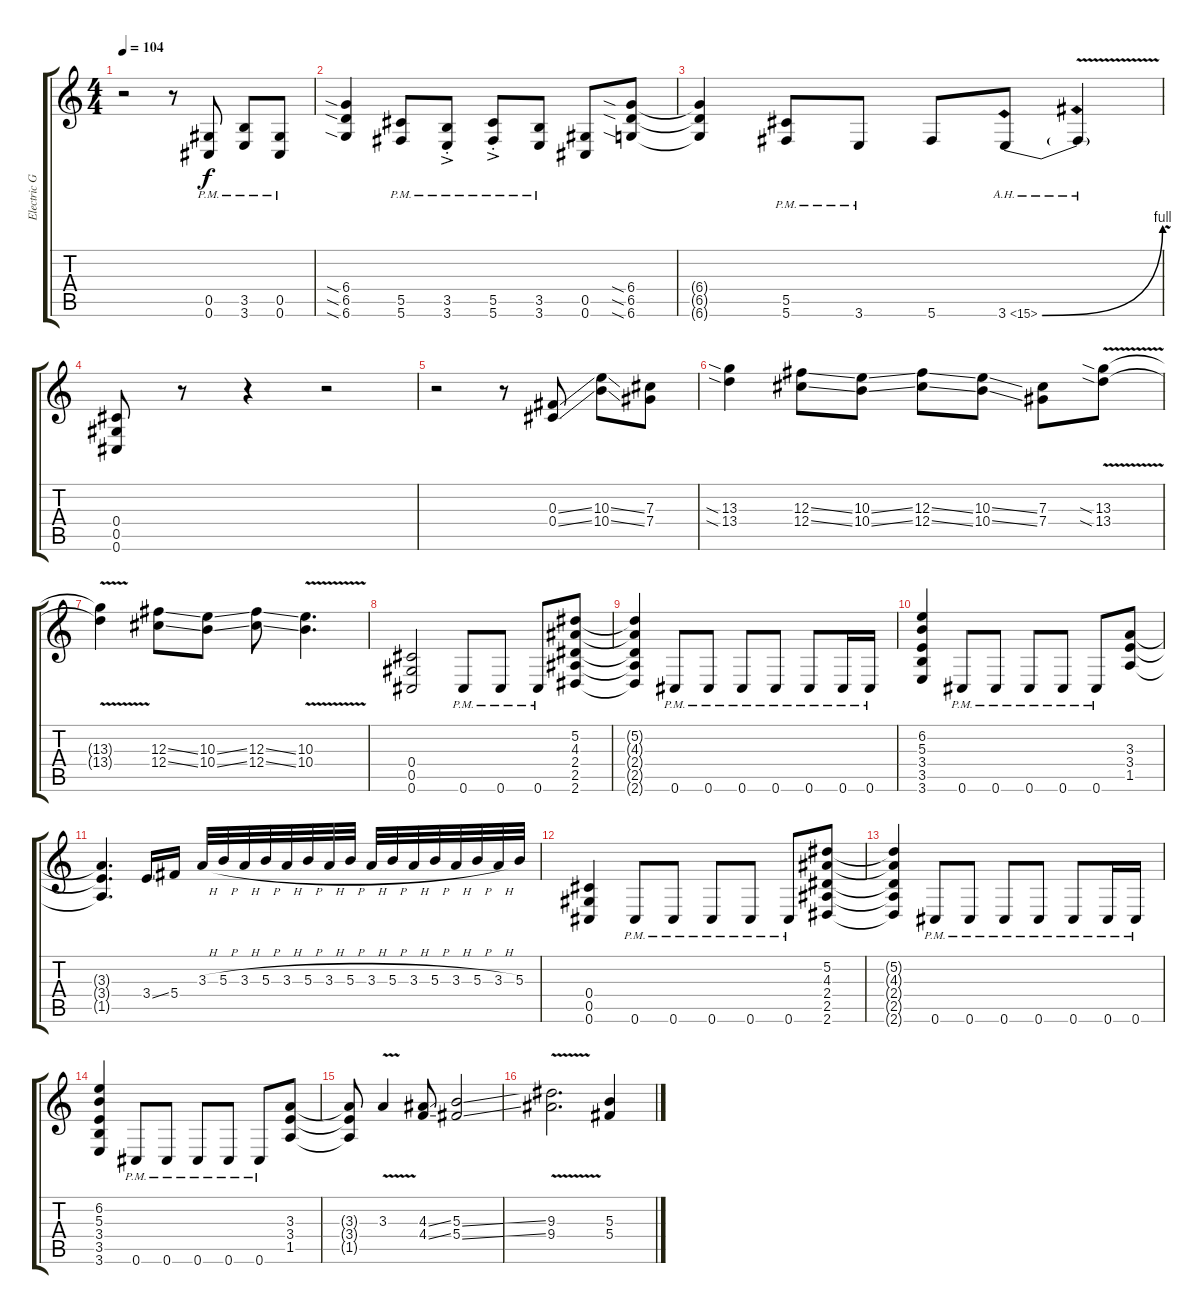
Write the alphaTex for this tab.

\track ("Electric Guitar 1" "Electric G") {instrument distortionguitar}
\staff {score tabs}
\tuning (Eb4 Bb3 Gb3 Db3 Ab2 Db2) {hide}
\ts (4 4)
\tempo 104
\clef g2
\ks c
r.2{dy f} r.8 (0.5{pm} 0.6{pm}).8 (3.5{pm} 3.6{pm}).8 (0.5{pm} 0.6{pm}).8 |
(6.4{sia} 6.5{sia} 6.6{sia}).4 (5.5{pm} 5.6{pm}).8 (3.5{ac pm st} 3.6{pm}).8 (5.5{ac pm st} 5.6{pm}).8 (3.5{pm} 3.6{pm}).8 (0.5 0.6).8 (6.4{sia} 6.5{sia} 6.6{sia}).8 |
(6.4{t} 6.5{t} 6.6{t}).4 (5.5{pm} 5.6{pm}).8 3.6{pm}.8 5.6.8 3.6{be (bend 0 0 60 4) ah 12}.8 3.6{ah 12 v t}.4 |
(0.4 0.5 0.6).8 r.8 r.4 r.2 |
r.2 r.8 (0.3{ss} 0.4{ss}).8 (10.3{ss} 10.4{ss}).8 (7.3 7.4).8 |
(13.3{sia} 13.4{sia}).4 (12.3{ss} 12.4{ss}).8 (10.3{ss} 10.4{ss}).8 (12.3{ss} 12.4{ss}).8 (10.3{ss} 10.4{ss}).8 (7.3 7.4).8 (13.3{v sia} 13.4{v sia}).8 |
(13.3{v t} 13.4{v t}).4 (12.3{ss} 12.4{ss}).8 (10.3{ss} 10.4{ss}).8 (12.3{ss} 12.4{ss}).8 (10.3{v} 10.4{v}).4{d} |
(0.4 0.5 0.6).2 0.6{pm}.8 0.6{pm}.8 0.6{pm}.8 (5.2 4.3 2.4 2.5 2.6).8 |
(5.2{t} 4.3{t} 2.4{t} 2.5{t} 2.6{t}).4 0.6{pm}.8 0.6{pm}.8 0.6{pm}.8 0.6{pm}.8 0.6{pm}.8 0.6{pm}.16 0.6{pm}.16 |
(6.2 5.3 3.4 3.5 3.6).4 0.6{pm}.8 0.6{pm}.8 0.6{pm}.8 0.6{pm}.8 0.6{pm}.8 (3.3 3.4 1.5).8 |
(3.3{t} 3.4{t} 1.5{t}).4{d} 3.4{ss}.16 5.4.16 3.3{h}.32 5.3{h}.32 3.3{h}.32 5.3{h}.32 3.3{h}.32 5.3{h}.32 3.3{h}.32 5.3{h}.32 3.3{h}.32 5.3{h}.32 3.3{h}.32 5.3{h}.32 3.3{h}.32 5.3{h}.32 3.3{h}.32 5.3.32 |
(0.4 0.5 0.6).4 0.6{pm}.8 0.6{pm}.8 0.6{pm}.8 0.6{pm}.8 0.6{pm}.8 (5.2 4.3 2.4 2.5 2.6).8 |
(5.2{t} 4.3{t} 2.4{t} 2.5{t} 2.6{t}).4 0.6{pm}.8 0.6{pm}.8 0.6{pm}.8 0.6{pm}.8 0.6{pm}.8 0.6{pm}.16 0.6{pm}.16 |
(6.2 5.3 3.4 3.5 3.6).4 0.6{pm}.8 0.6{pm}.8 0.6{pm}.8 0.6{pm}.8 0.6{pm}.8 (3.3 3.4 1.5).8 |
(3.3{t} 3.4{t} 1.5{t}).8 3.3{v}.4 (4.3{ss} 4.4{ss}).8 (5.3{ss} 5.4{ss}).2 |
(9.3{v} 9.4{v}).2{d} (5.3{ss} 5.4{ss}).4
